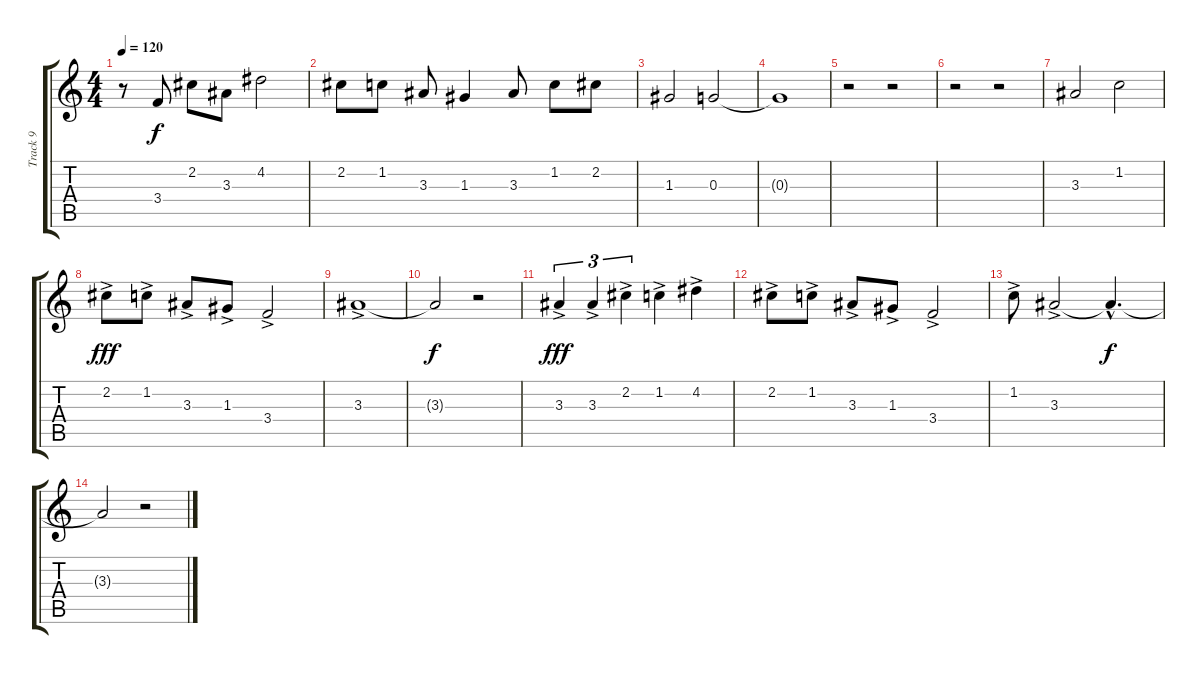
\track ("Track 9" "Track 9") {instrument acousticguitarnylon}
\staff {score tabs}
\tuning (E4 B3 G3 D3 A2 E2) {hide}
\ts (4 4)
\tempo 120
\clef g2
\ks c
r.8{dy f} 3.4.8 2.2.8 3.3.8 4.2.2 |
2.2.8 1.2.8 3.3.8 1.3.4 3.3.8 1.2.8 2.2.8 |
1.3.2 0.3.2 |
0.3{t}.1 |
r.2 r.2 |
r.2 r.2 |
3.3.2 1.2.2 |
2.2{ac}.8{dy fff} 1.2{ac}.8 3.3{ac}.8 1.3{ac}.8 3.4{ac}.2 |
3.3{ac}.1 |
3.3{t}.2{dy f} r.2 |
3.3{ac}.4{tu (3 2) dy fff} 3.3{ac}.4{tu (3 2)} 2.2{ac}.4{tu (3 2)} 1.2{ac}.4 4.2{ac}.4 |
2.2{ac}.8 1.2{ac}.8 3.3{ac}.8 1.3{ac}.8 3.4{ac}.2 |
1.2{ac}.8 3.3{ac}.2 3.3{hac t}.4{d dy f} |
3.3{t}.2 r.2
